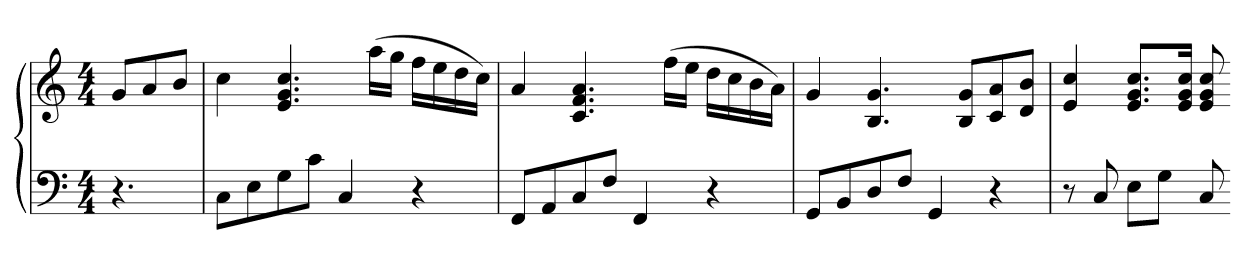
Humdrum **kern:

**kern	**kern
*part1	*part1
*staff2	*staff1
*clefF4	*clefG2
*k[]	*k[]
*C:	*C:
*M4/4	*M4/4
=	=
4.r	8gL
.	8a
.	8bJ
=13	=13
8CL	4cc
8E	.
8G	4.e 4.g 4.cc
8cJ	.
4C	.
.	(16aaLL
.	16ggJJ
4r	16ffLL
.	16ee
.	16dd
.	16ccJJ)
=14	=14
8FFL	4a
8AA	.
8C	4.c 4.f 4.a
8FJ	.
4FF	.
.	(16ffLL
.	16eeJJ
4r	16ddLL
.	16cc
.	16b
.	16aJJ)
=15	=15
8GGL	4g
8BB	.
8D	4.B 4.g
8FJ	.
4GG	.
.	8B 8gL
4r	8c 8a
.	8d 8bJ
=16	=16
8r	4e 4cc
8C	.
8EL	8.e 8.g 8.ccL
8GJ	.
.	16e 16g 16ccJk
8C	8e 8g 8cc
=-	=-
*-	*-
